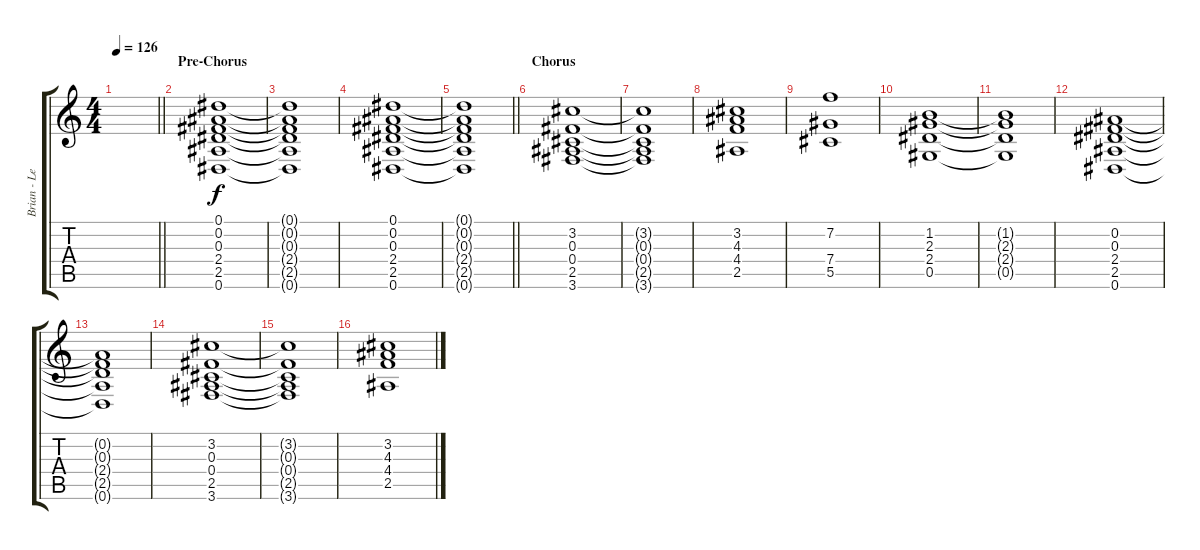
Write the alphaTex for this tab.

\track ("Brian - Lead Guitar" "Brian - Le") {instrument overdrivenguitar}
\staff {score tabs}
\tuning (Eb4 Bb3 Gb3 Db3 Ab2 Eb2) {hide}
\ts (4 4)
\tempo 126
\clef g2
\barLineRight lightlight
\ks c
|
\section ("" "Pre-Chorus")
(0.1 0.2 0.3 2.4 2.5 0.6).1 |
(0.1{t} 0.2{t} 0.3{t} 2.4{t} 2.5{t} 0.6{t}).1 |
(0.1 0.2 0.3 2.4 2.5 0.6).1 |
\barLineRight lightlight
(0.1{t} 0.2{t} 0.3{t} 2.4{t} 2.5{t} 0.6{t}).1 |
\section ("" "Chorus")
(3.2 0.3 0.4 2.5 3.6).1 |
(3.2{t} 0.3{t} 0.4{t} 2.5{t} 3.6{t}).1 |
(3.2 4.3 4.4 2.5).1 |
(7.2 7.4 5.5).1 |
(1.2 2.3 2.4 0.5).1 |
(1.2{t} 2.3{t} 2.4{t} 0.5{t}).1 |
(0.2 0.3 2.4 2.5 0.6).1 |
(0.2{t} 0.3{t} 2.4{t} 2.5{t} 0.6{t}).1 |
(3.2 0.3 0.4 2.5 3.6).1 |
(3.2{t} 0.3{t} 0.4{t} 2.5{t} 3.6{t}).1 |
(3.2 4.3 4.4 2.5).1
